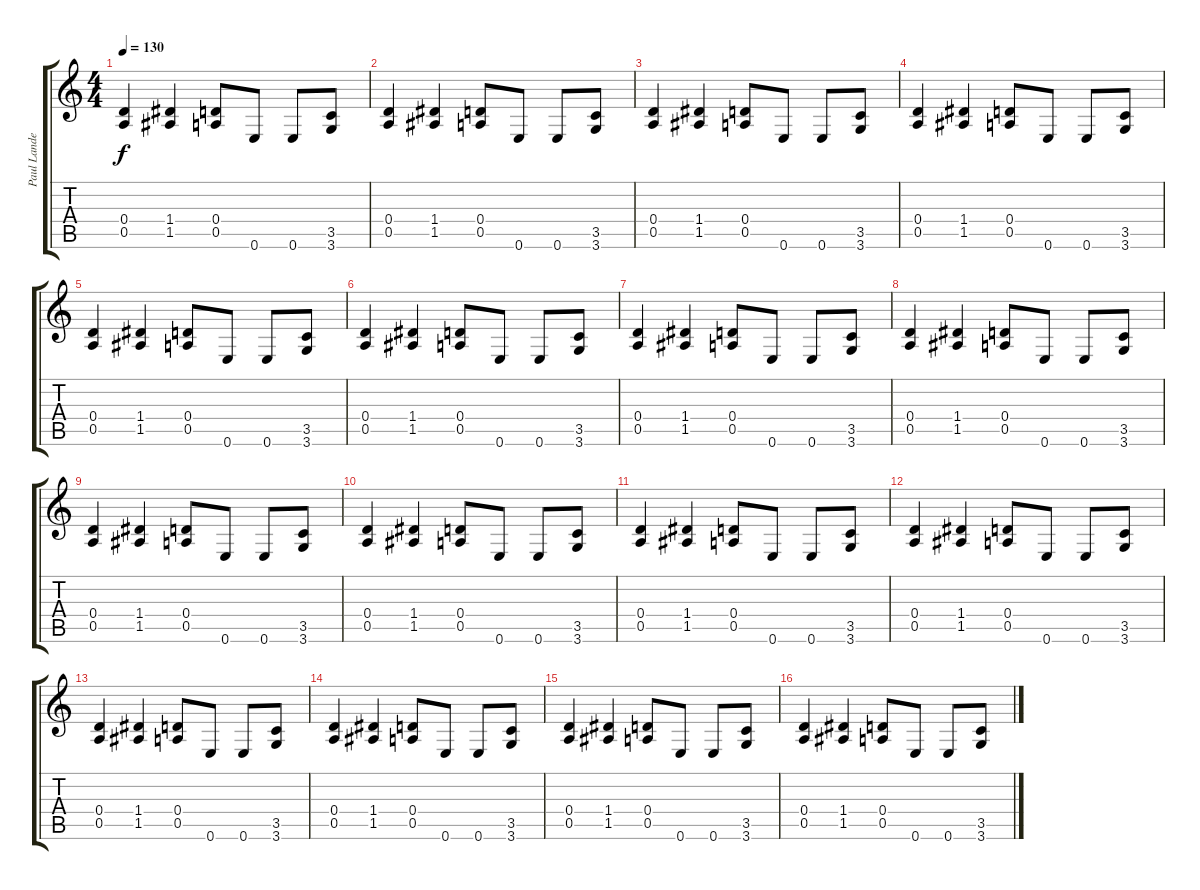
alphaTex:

\track ("Paul Landers" "Paul Lande") {instrument distortionguitar}
\staff {score tabs}
\tuning (E4 B3 G3 D3 A2 E2) {hide}
\ts (4 4)
\tempo 130
\clef g2
\ks c
(0.4 0.5).4{dy f} (1.4 1.5).4 (0.4 0.5).8 0.6.8 0.6.8{beam merge} (3.5 3.6).8 |
(0.4 0.5).4 (1.4 1.5).4 (0.4 0.5).8 0.6.8 0.6.8{beam merge} (3.5 3.6).8 |
(0.4 0.5).4 (1.4 1.5).4 (0.4 0.5).8 0.6.8 0.6.8{beam merge} (3.5 3.6).8 |
(0.4 0.5).4 (1.4 1.5).4 (0.4 0.5).8 0.6.8 0.6.8{beam merge} (3.5 3.6).8 |
(0.4 0.5).4 (1.4 1.5).4 (0.4 0.5).8 0.6.8 0.6.8{beam merge} (3.5 3.6).8 |
(0.4 0.5).4 (1.4 1.5).4 (0.4 0.5).8 0.6.8 0.6.8{beam merge} (3.5 3.6).8 |
(0.4 0.5).4 (1.4 1.5).4 (0.4 0.5).8 0.6.8 0.6.8{beam merge} (3.5 3.6).8 |
(0.4 0.5).4 (1.4 1.5).4 (0.4 0.5).8 0.6.8 0.6.8{beam merge} (3.5 3.6).8 |
(0.4 0.5).4 (1.4 1.5).4 (0.4 0.5).8 0.6.8 0.6.8{beam merge} (3.5 3.6).8 |
(0.4 0.5).4 (1.4 1.5).4 (0.4 0.5).8 0.6.8 0.6.8{beam merge} (3.5 3.6).8 |
(0.4 0.5).4 (1.4 1.5).4 (0.4 0.5).8 0.6.8 0.6.8{beam merge} (3.5 3.6).8 |
(0.4 0.5).4 (1.4 1.5).4 (0.4 0.5).8 0.6.8 0.6.8{beam merge} (3.5 3.6).8 |
(0.4 0.5).4 (1.4 1.5).4 (0.4 0.5).8 0.6.8 0.6.8{beam merge} (3.5 3.6).8 |
(0.4 0.5).4 (1.4 1.5).4 (0.4 0.5).8 0.6.8 0.6.8{beam merge} (3.5 3.6).8 |
(0.4 0.5).4 (1.4 1.5).4 (0.4 0.5).8 0.6.8 0.6.8{beam merge} (3.5 3.6).8 |
(0.4 0.5).4 (1.4 1.5).4 (0.4 0.5).8 0.6.8 0.6.8{beam merge} (3.5 3.6).8
